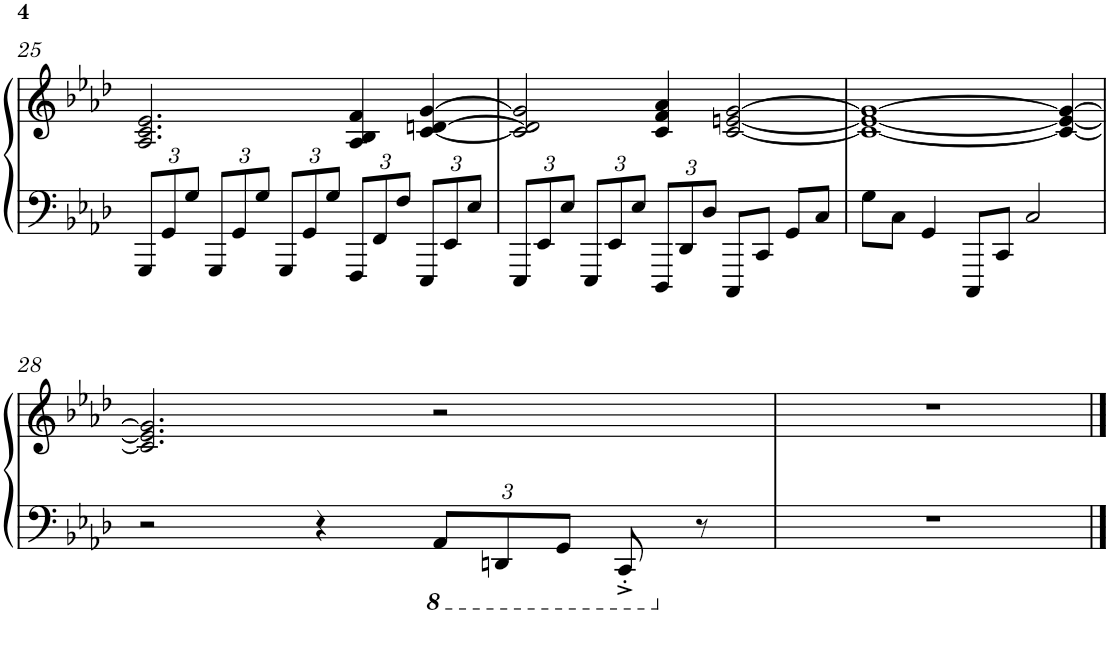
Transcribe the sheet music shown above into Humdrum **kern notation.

**kern	**kern
*part1	*part1
*staff2	*staff1
*I"Grand Piano	*
*I'Pno.	*
!!LO:PB:g=z
*clefF4	*clefG2
*k[b-e-a-d-]	*k[b-e-a-d-]
*A-:	*A-:
*M5/4	*M5/4
*Xbrackettup	*
=25	=25
12GGG/L	2.A-/ 2.c/ 2.e-/
12GG/	.
12G/J	.
12GGG/L	.
12GG/	.
12G/J	.
12GGG/L	.
12GG/	.
12G/J	.
12FFF/L	4A-/ 4B-/ 4f/
12FF/	.
12F/J	.
12EEE-/L	[4c/ [4dn/ [4g/
12EE-/	.
12E-/J	.
=26	=26
12EEE-/L	2c/] 2d/] 2g/]
12EE-/	.
12E-/J	.
12EEE-/L	.
12EE-/	.
12E-/J	.
12DDD-/L	4c/ 4f/ 4a-/
12DD-/	.
12D-/J	.
8CCC/L	[2c/ [2en/ [2g/
8CC/J	.
8GG/L	.
8C/J	.
=27	=27
8G\L	1c_ 1e_ 1g_
8C\J	.
4GG/	.
8CCC/L	.
8CC/J	.
2C/	.
.	4c/_ 4e/_ 4g/_
!!LO:LB:g=z
=28	=28
2r	2.c/] 2.e/] 2.g/]
4r	.
*8ba	*
12AAA-/L	2r
12DDDn/	.
12GGG/J	.
8CCC'^/	.
*X8ba	*
8r	.
=29	=29
4%5r	4%5r
==	==
*-	*-
